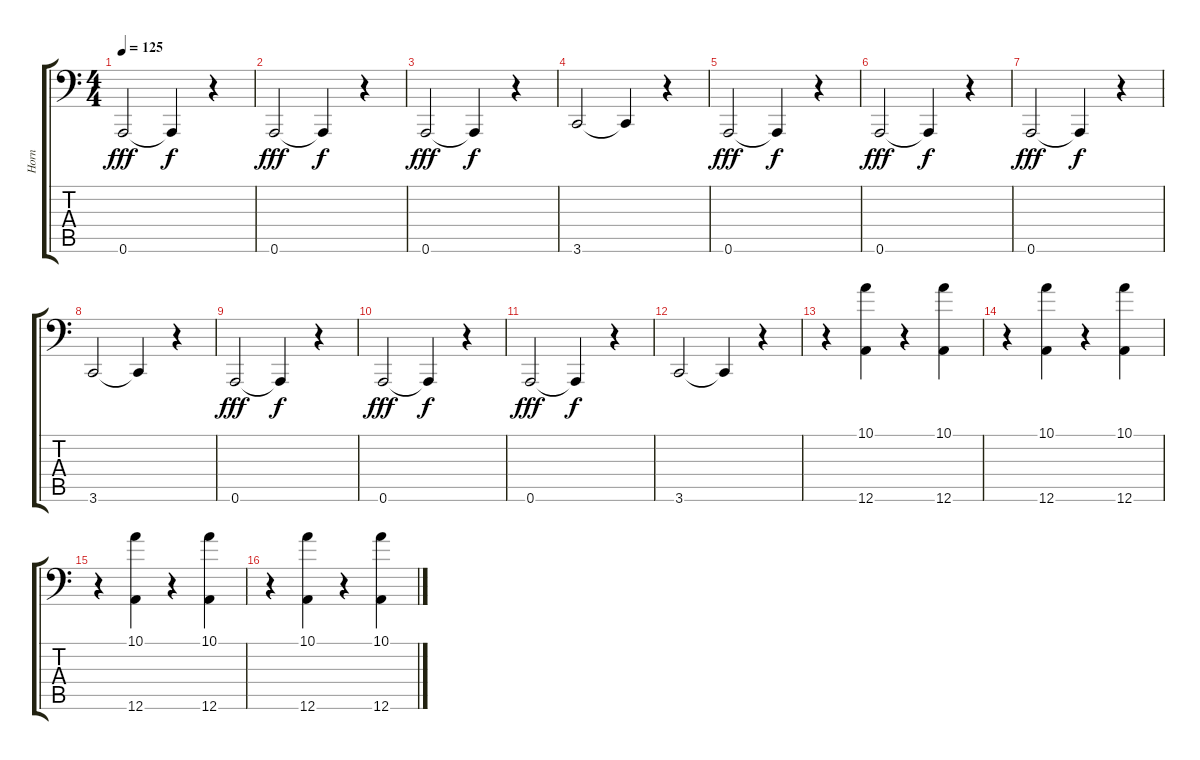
\track ("Horn" "Horn") {instrument frenchhorn}
\staff {score tabs}
\tuning (B3 Gb3 D3 A2 E2 A1) {hide}
\ts (4 4)
\tempo 125
\clef f4
\ks c
0.6.2{dy fff} 0.6{t}.4{dy f} r.4 |
0.6.2{dy fff} 0.6{t}.4{dy f} r.4 |
0.6.2{dy fff} 0.6{t}.4{dy f} r.4 |
3.6.2 3.6{t}.4 r.4 |
0.6.2{dy fff} 0.6{t}.4{dy f} r.4 |
0.6.2{dy fff} 0.6{t}.4{dy f} r.4 |
0.6.2{dy fff} 0.6{t}.4{dy f} r.4 |
3.6.2 3.6{t}.4 r.4 |
0.6.2{dy fff} 0.6{t}.4{dy f} r.4 |
0.6.2{dy fff} 0.6{t}.4{dy f} r.4 |
0.6.2{dy fff} 0.6{t}.4{dy f} r.4 |
3.6.2 3.6{t}.4 r.4 |
r.4 (10.1 12.6).4 r.4 (10.1 12.6).4 |
r.4 (10.1 12.6).4 r.4 (10.1 12.6).4 |
r.4 (10.1 12.6).4 r.4 (10.1 12.6).4 |
r.4 (10.1 12.6).4 r.4 (10.1 12.6).4
